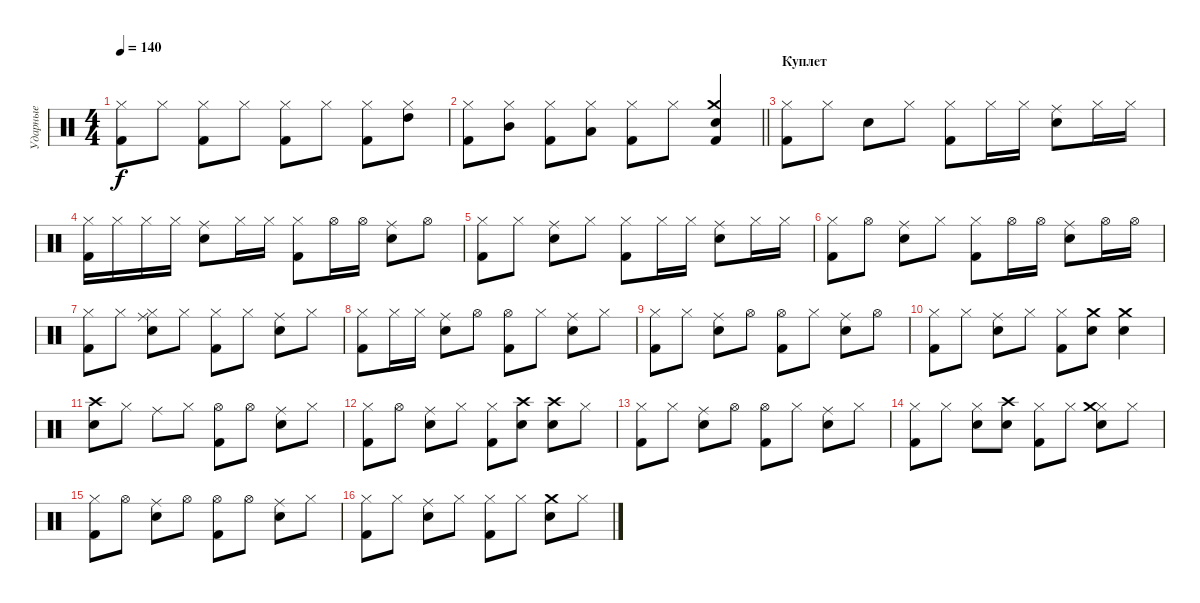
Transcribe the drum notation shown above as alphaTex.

\track ("Ударные" "Ударные") {instrument percussion}
\staff {score}
\articulation defaults
\ts (4 4)
\tempo 140
\clef neutral
\ks c
("Hi-Hat (closed)" "Kick (hit) 2").8{dy f} "Hi-Hat (closed)".8 ("Hi-Hat (closed)" "Kick (hit) 2").8 "Hi-Hat (closed)".8 ("Hi-Hat (closed)" "Kick (hit) 2").8 "Hi-Hat (closed)".8 ("Hi-Hat (closed)" "Kick (hit) 2").8 ("Hi-Hat (closed)" "High Tom (hit)").8 |
\barLineRight lightlight
("Hi-Hat (closed)" "Kick (hit) 2").8 ("Hi-Hat (closed)" "Mid Tom (hit)").8 ("Hi-Hat (closed)" "Kick (hit) 2").8 ("Hi-Hat (closed)" "Low Tom (hit)").8 ("Hi-Hat (closed)" "Kick (hit) 2").8 "Hi-Hat (closed)".8 ("Crash medium (hit)" "Kick (hit) 2" "Electric Snare (hit)").4 |
\section ("" "Куплет")
("Hi-Hat (closed)" "Kick (hit) 2").8 "Hi-Hat (closed)".8 "Electric Snare (hit)".8 "Hi-Hat (closed)".8 ("Hi-Hat (closed)" "Kick (hit) 2").8 "Hi-Hat (closed)".16 "Hi-Hat (closed)".16 ("Electric Snare (hit)" "Ride (middle)").8 "Hi-Hat (closed)".16 "Hi-Hat (closed)".16 |
("Hi-Hat (closed)" "Kick (hit) 2").16 "Hi-Hat (closed)".16 "Hi-Hat (closed)".16 "Hi-Hat (closed)".16 ("Electric Snare (hit)" "Ride (middle)").8 "Hi-Hat (closed)".16 "Hi-Hat (closed)".16 ("Hi-Hat (closed)" "Kick (hit) 2").8 "Hi-Hat (open)".16 "Hi-Hat (open)".16 ("Electric Snare (hit)" "Ride (middle)").8 "Hi-Hat (open)".8 |
("Hi-Hat (closed)" "Kick (hit) 2").8 "Hi-Hat (closed)".8 ("Electric Snare (hit)" "Ride (middle)").8 "Hi-Hat (closed)".8 ("Hi-Hat (closed)" "Kick (hit) 2").8 "Hi-Hat (closed)".16 "Hi-Hat (closed)".16 ("Electric Snare (hit)" "Ride (middle)").8 "Hi-Hat (closed)".16 "Hi-Hat (closed)".16 |
("Hi-Hat (closed)" "Kick (hit) 2").8 "Hi-Hat (open)".8 ("Electric Snare (hit)" "Ride (middle)").8 "Hi-Hat (closed)".8 ("Hi-Hat (closed)" "Kick (hit) 2").8 "Hi-Hat (open)".16 "Hi-Hat (open)".16 ("Electric Snare (hit)" "Ride (middle)").8 "Hi-Hat (open)".16 "Hi-Hat (open)".16 |
("Hi-Hat (closed)" "Kick (hit) 2").8 "Hi-Hat (closed)".8 ("Hi-Hat (closed)" "Electric Snare (hit)" "Ride (middle)").8 "Hi-Hat (closed)".8 ("Hi-Hat (closed)" "Kick (hit) 2").8 "Hi-Hat (closed)".8 ("Electric Snare (hit)" "Ride (middle)").8 "Hi-Hat (closed)".8 |
("Hi-Hat (closed)" "Kick (hit) 2").8 "Hi-Hat (closed)".16 "Hi-Hat (closed)".16 ("Electric Snare (hit)" "Ride (middle)").8 "Hi-Hat (open)".8 ("Hi-Hat (open)" "Kick (hit) 2").8 "Hi-Hat (closed)".8 ("Electric Snare (hit)" "Ride (middle)").8 "Hi-Hat (closed)".8 |
("Hi-Hat (closed)" "Kick (hit) 2").8 "Hi-Hat (closed)".8 ("Electric Snare (hit)" "Ride (middle)").8 "Hi-Hat (open)".8 ("Hi-Hat (open)" "Kick (hit) 2").8 "Hi-Hat (closed)".8 ("Electric Snare (hit)" "Ride (middle)").8 "Hi-Hat (open)".8 |
("Hi-Hat (closed)" "Kick (hit) 2").8 "Hi-Hat (closed)".8 ("Electric Snare (hit)" "Ride (middle)").8 "Hi-Hat (closed)".8 ("Hi-Hat (closed)" "Kick (hit) 2").8 ("Electric Snare (hit)" "Crash medium (hit)").8 ("Electric Snare (hit)" "Crash medium (hit)").4 |
("Crash high (hit)" "Electric Snare (hit)").8 "Hi-Hat (closed)".8 "Ride (middle)".8 "Hi-Hat (closed)".8 ("Hi-Hat (open)" "Kick (hit) 2").8 "Hi-Hat (open)".8 ("Electric Snare (hit)" "Ride (middle)").8 "Hi-Hat (closed)".8 |
("Hi-Hat (closed)" "Kick (hit) 2").8 "Hi-Hat (open)".8 ("Electric Snare (hit)" "Ride (middle)").8 "Hi-Hat (closed)".8 ("Hi-Hat (closed)" "Kick (hit) 2").8 ("Electric Snare (hit)" "Crash high (hit)").8 ("Electric Snare (hit)" "Crash high (hit)").8 "Hi-Hat (closed)".8 |
("Hi-Hat (closed)" "Kick (hit) 2").8 "Hi-Hat (closed)".8 ("Electric Snare (hit)" "Ride (middle)").8 "Hi-Hat (open)".8 ("Hi-Hat (open)" "Kick (hit) 2").8 "Hi-Hat (closed)".8 ("Electric Snare (hit)" "Ride (middle)").8 "Hi-Hat (closed)".8 |
("Hi-Hat (closed)" "Kick (hit) 2").8 "Hi-Hat (closed)".8 ("Hi-Hat (closed)" "Electric Snare (hit)").8 ("Crash high (hit)" "Electric Snare (hit)").8 ("Hi-Hat (closed)" "Kick (hit) 2").8 "Hi-Hat (closed)".8 ("Hi-Hat (closed)" "Electric Snare (hit)" "Crash medium (hit)").8 "Hi-Hat (closed)".8 |
("Hi-Hat (closed)" "Kick (hit) 2").8 "Hi-Hat (open)".8 ("Electric Snare (hit)" "Ride (middle)").8 "Hi-Hat (open)".8 ("Hi-Hat (open)" "Kick (hit) 2").8 "Hi-Hat (open)".8 ("Electric Snare (hit)" "Ride (middle)").8 "Hi-Hat (closed)".8 |
("Hi-Hat (closed)" "Kick (hit) 2").8 "Hi-Hat (closed)".8 ("Electric Snare (hit)" "Ride (middle)").8 "Hi-Hat (closed)".8 ("Hi-Hat (closed)" "Kick (hit) 2").8 "Hi-Hat (closed)".8 ("Electric Snare (hit)" "Crash medium (hit)").8 "Hi-Hat (closed)".8
